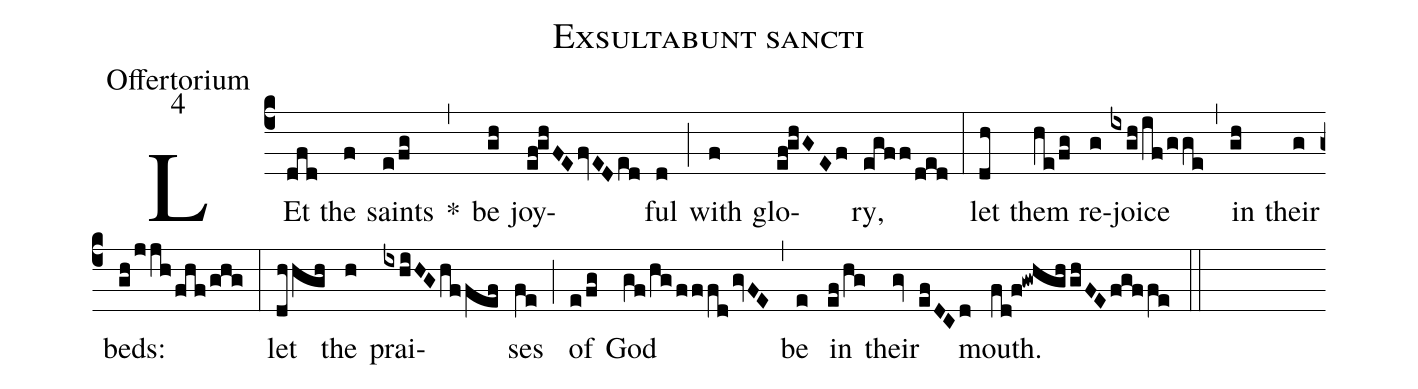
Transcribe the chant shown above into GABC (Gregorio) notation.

name:Exsultabunt sancti;
office-part:Offertorium;
mode:4;
%%
(c4) LEt(dfd) the(f) saints(e/fg) *(,) be(gh) joy(ef!ghFE/fvEDed)ful(d) (;) with(f) glo(ef!ghGEf)ry,(egff/ded) (:) let(dh) them(he/fg) re(g)joice(ixgh/if/gge) (,) in(gh) their(g) beds:(gh/jjh/fhf/ghg) (:) let(dhhgh) the(h) prai(ixhiHG/hffef)ses(fe) (;) of(e/fg) God(gf/hg/fffd/gvFE) (,) be(e) in(ef/hg) their(gv efDCd) mouth.(fd!f!gwhgh/ghFE/fgffe) (::)
